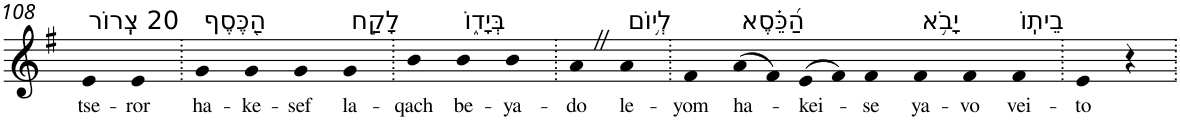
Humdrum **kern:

**kern	**text
*part1	*part1
*staff1	*staff1
*I"Piano	*
*I'Pno	*
!!LO:PB:g=z
*clefG2	*
*k[f#]	*
*G:	*
=108	=108
!LO:TX:a:t=20 צְֽרוֹר	!
!	!LO:LY:b
4e	tse-
!	!LO:LY:b
4e	-ror
=109.	=109.
!LO:TX:a:t=הַ֭כֶּסֶף	!
!	!LO:LY:b
4g	ha-
!	!LO:LY:b
4g	-ke-
!	!LO:LY:b
4g	-sef
!LO:TX:a:t=לָקַ֣ח	!
!	!LO:LY:b
4g	la-
=110.	=110.
!	!LO:LY:b
4b	-qach
!LO:TX:a:t=בְּיָד֑וֹ	!
!	!LO:LY:b
4b	be-
!	!LO:LY:b
4b	-ya-
=111.	=111.
!	!LO:LY:b
4aZ	-do
!LO:TX:a:t=לְי֥וֹם	!
!	!LO:LY:b
4a	le-
=112.	=112.
!	!LO:LY:b
4f#	-yom
!LO:TX:a:t=הַ֝כֵּ֗סֶא	!
!	!LO:LY:b
(>8a	ha-
8f#)	.
!	!LO:LY:b
(>8e	-kei-
8f#)	.
!	!LO:LY:b
4f#	-se
!LO:TX:a:t=יָבֹ֥א	!
!	!LO:LY:b
4f#	ya-
!	!LO:LY:b
4f#	-vo
!LO:TX:a:t=בֵיתֽוֹ	!
!	!LO:LY:b
4f#	vei-
=113.	=113.
!	!LO:LY:b
4e	-to
4r	.
=.	=.
*-	*-
